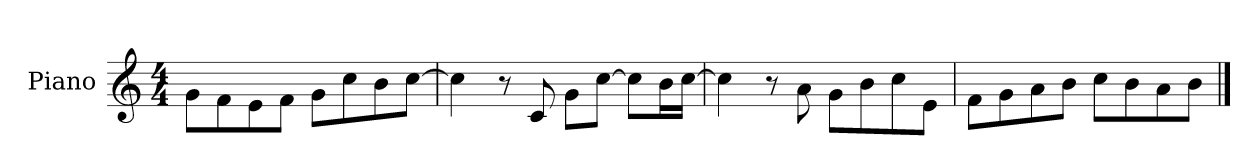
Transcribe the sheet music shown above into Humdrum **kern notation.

**kern
*part1
*staff1
*I"Piano
*I'Pno.
*clefG2
*k[]
*M4/4
=1
8g\L
8f\
8e\
8f\J
8g\L
8cc\
8b\
[8cc\J
=2
4cc\]
8r
8c/
8g\L
[8cc\J
8cc\L]
16b\L
[16cc\JJ
=3
4cc\]
8r
8a\
8g\L
8b\
8cc\
8e\J
=4
8f\L
8g\
8a\
8b\J
8cc\L
8b\
8a\
8b\J
==
*-
